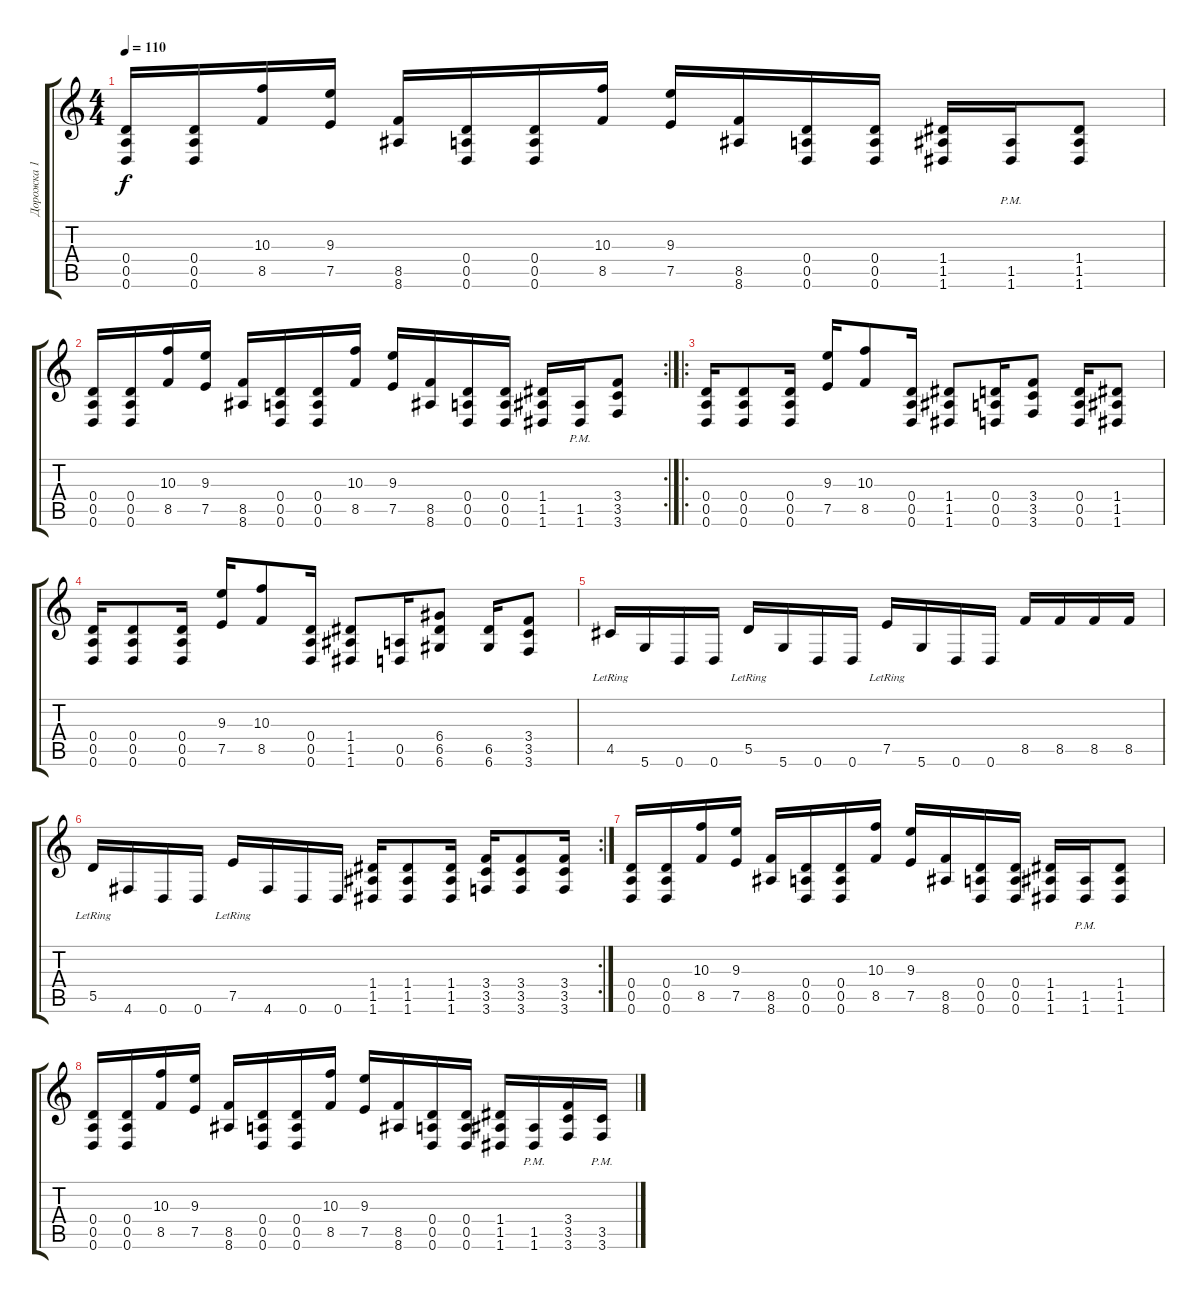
\track ("Дорожка 1" "Дорожка 1") {instrument distortionguitar}
\staff {score tabs}
\tuning (E4 B3 G3 D3 A2 D2) {hide}
\ts (4 4)
\tempo 110
\clef g2
\ks c
(0.4 0.5 0.6).16{dy f} (0.4 0.5 0.6).16 (10.3 8.5).16 (9.3 7.5).16 (8.5 8.6).16 (0.4 0.5 0.6).16 (0.4 0.5 0.6).16 (10.3 8.5).16 (9.3 7.5).16 (8.5 8.6).16 (0.4 0.5 0.6).16 (0.4 0.5 0.6).16 (1.4 1.5 1.6).16 (1.5 1.6{pm}).16 (1.4 1.5 1.6).8 |
\rc 2
(0.4 0.5 0.6).16 (0.4 0.5 0.6).16 (10.3 8.5).16 (9.3 7.5).16 (8.5 8.6).16 (0.4 0.5 0.6).16 (0.4 0.5 0.6).16 (10.3 8.5).16 (9.3 7.5).16 (8.5 8.6).16 (0.4 0.5 0.6).16 (0.4 0.5 0.6).16 (1.4 1.5 1.6).16 (1.5 1.6{pm}).16 (3.4 3.5 3.6).8 |
\ro
(0.4 0.5 0.6).16 (0.4 0.5 0.6).8 (0.4 0.5 0.6).16 (9.3 7.5).16 (10.3 8.5).8 (0.4 0.5 0.6).16 (1.4 1.5 1.6).8 (0.4 0.5 0.6).16 (3.4 3.5 3.6).8 (0.4 0.5 0.6).16 (1.4 1.5 1.6).8 |
(0.4 0.5 0.6).16 (0.4 0.5 0.6).8 (0.4 0.5 0.6).16 (9.3 7.5).16 (10.3 8.5).8 (0.4 0.5 0.6).16 (1.4 1.5 1.6).8 (0.5 0.6).16 (6.4 6.5 6.6).8 (6.5 6.6).16 (3.4 3.5 3.6).8 |
4.5{lr}.16 5.6.16 0.6.16 0.6.16 5.5{lr}.16 5.6.16 0.6.16 0.6.16 7.5{lr}.16 5.6.16 0.6.16 0.6.16 8.5.16 8.5.16 8.5.16 8.5.16 |
\rc 2
5.5{lr}.16 4.6.16 0.6.16 0.6.16 7.5{lr}.16 4.6.16 0.6.16 0.6.16 (1.4 1.5 1.6).16 (1.4 1.5 1.6).8 (1.4 1.5 1.6).16 (3.4 3.5 3.6).16 (3.4 3.5 3.6).8 (3.4 3.5 3.6).16 |
(0.4 0.5 0.6).16 (0.4 0.5 0.6).16 (10.3 8.5).16 (9.3 7.5).16 (8.5 8.6).16 (0.4 0.5 0.6).16 (0.4 0.5 0.6).16 (10.3 8.5).16 (9.3 7.5).16 (8.5 8.6).16 (0.4 0.5 0.6).16 (0.4 0.5 0.6).16 (1.4 1.5 1.6).16 (1.5 1.6{pm}).16 (1.4 1.5 1.6).8 |
(0.4 0.5 0.6).16 (0.4 0.5 0.6).16 (10.3 8.5).16 (9.3 7.5).16 (8.5 8.6).16 (0.4 0.5 0.6).16 (0.4 0.5 0.6).16 (10.3 8.5).16 (9.3 7.5).16 (8.5 8.6).16 (0.4 0.5 0.6).16 (0.4 0.5 0.6).16 (1.4 1.5 1.6).16 (1.5{pm} 1.6{pm}).16 (3.4 3.5 3.6).16 (3.5{pm} 3.6{pm}).16
